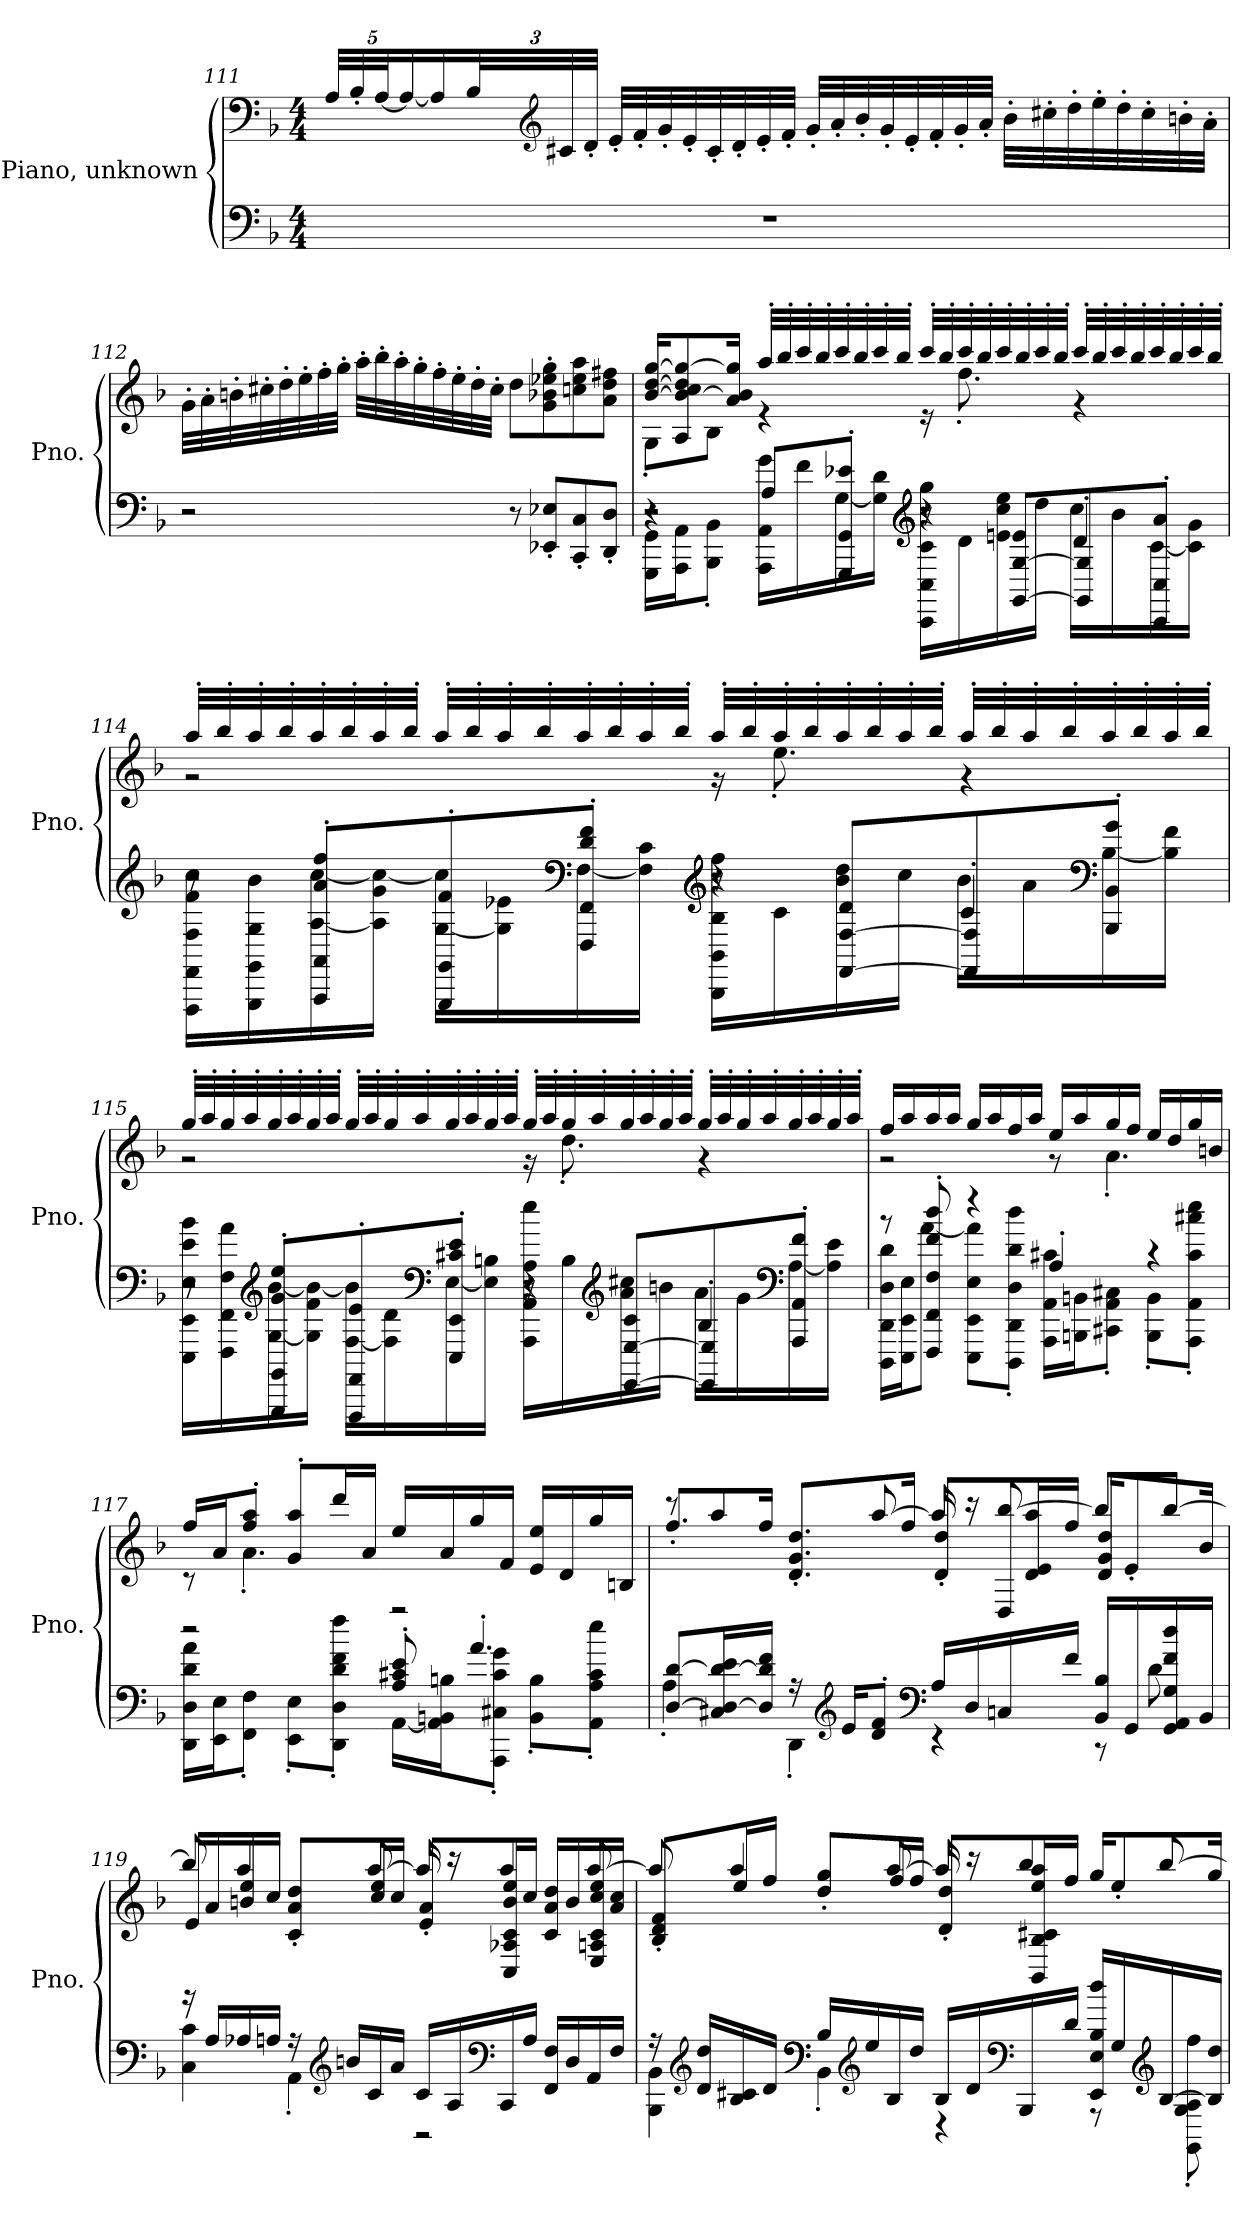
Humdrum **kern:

**kern	**kern
*part1	*part1
*staff2	*staff1
*I"Piano, unknown	*
*I'Pno.	*
!!LO:LB:g=z
*clefF4	*clefF4
*k[b-]	*k[b-]
*M4/4	*M4/4
*	*Xbrackettup
=111	=111
1r	40A/LLL
.	40B-'/
.	[40A/J
.	20A/_
.	16A/]
.	48B-/L
*	*clefG2
.	48c#X/
.	48d'/JJJ
.	32e'/LLL
.	32f'/
.	32g'/
.	32e'/
.	32c#'/
.	32d'/
.	32e'/
.	32f'/JJJ
.	32g'/LLL
.	32a'/
.	32b-'/
.	32g'/
.	32e'/
.	32f'/
.	32g'/
.	32a'/JJJ
.	32b-'\LLL
.	32cc#X'\
.	32dd'\
.	32ee'\
.	32dd'\
.	32cc#'\
.	32bn'\
.	32a'\JJJ
!!LO:LB:g=z
=112	=112
2r	32g'\LLL
.	32a'\
.	32bn'\
.	32cc#X'\
.	32dd'\
.	32ee'\
.	32ff'\
.	32gg'\JJJ
.	32aa'\LLL
.	32bb-'\
.	32aa'\
.	32gg'\
.	32ff'\
.	32ee'\
.	32dd'\
.	32cc#'\JJJ
8r	8dd\L
8EE-X/' 8E-X/'L	8g\' 8b-X\' 8ee-X\' 8gg\'
8CC/' 8C/'	8ccn\ 8ee-\ 8aa\
8DD/' 8D/'J	8a\ 8dd\ 8ff#X\J
!!LO:LB:g=z
=113	=113
*^	*^
*	*^	*	*
2r	16GGG\ 16GG\LL	4r	[16b-/ [16dd/ [16gg/KL	8G'\L
.	16AAA\ 16AA\J	.	8A/ 8b-/_ 8cc/ 8dd/] 8gg/_	.
.	8BBB-\' 8BB-\'J	.	.	8B-\J
.	.	.	16a/ 16b-/] 16gg/]Jk	.
.	16AAA\ 16AA\ 16g\LL	8A/L	32aa'/LLL	4r
.	.	.	32bb-'/	.
.	16f\	.	32ccc'/	.
.	.	.	32bb-'/	.
.	[16G\	8GGG/' 8GG/' 8e-X/'J	32ccc'/	.
.	.	.	32bb-'/	.
.	16G\] 16d\JJ	.	32ccc'/	.
.	.	.	32bb-'/JJJ	.
*clefG2	*	*	*	*
4r	16CC\ 16C\ 16c\ 16gg\LL	8r	32ccc'/LLL	16r
.	.	.	32bb-'/	.
.	16d\	.	32ccc'/	8.ff'\
.	.	.	32bb-'/	.
.	16e-\ 16cc\ 16ee\	[8GG/ [8G/ 8en/L	32ccc'/	.
.	.	.	32bb-'/	.
.	16dd\JJ	.	32ccc'/	.
.	.	.	32bb-'/JJJ	.
4d'/	16cc\LL	8GG/] 8G/]	32ccc'/LLL	4r
.	.	.	32bb-'/	.
.	16b-\	.	32ccc'/	.
.	.	.	32bb-'/	.
.	[16c\	8CC/' 8C/' 8a/'J	32ccc'/	.
.	.	.	32bb-'/	.
.	16c\] 16g\JJ	.	32ccc'/	.
.	.	.	32bb-'/JJJ	.
!!LO:PB:g=z	!!
=114	=114	=114	=114	=114
2r	16FFF\ 16FF\ 16F\ 16f\ 16cc\LL	8r	32aa'/LLL	2r
.	.	.	32bb-'/	.
.	16GGG\ 16GG\ 16G\ 16b-\	.	32aa'/	.
.	.	.	32bb-'/	.
.	[16A\ [16cc\	8AAA/' 8AA/' 8a/' 8ff/'L	32aa'/	.
.	.	.	32bb-'/	.
.	16A\] 16g\ 16cc\_JJ	.	32aa'/	.
.	.	.	32bb-'/JJJ	.
.	[16G\ 16cc\]LL	8GGG/' 8GG/' 8f/'	32aa'/LLL	.
.	.	.	32bb-'/	.
.	16G\] 16e-X\	.	32aa'/	.
.	.	.	32bb-'/	.
*clefF4	*	*	*	*
.	[16F\	8FFF/' 8FF/' 8d/' 8f/'J	32aa'/	.
.	.	.	32bb-'/	.
.	16F\] 16c\JJ	.	32aa'/	.
.	.	.	32bb-'/JJJ	.
*clefG2	*	*	*	*
4r	16BBB-\ 16BB-\ 16B-\ 16ff\LL	8r	32aa'/LLL	16r
.	.	.	32bb-'/	.
.	16c\	.	32aa'/	8.ee'\
.	.	.	32bb-'/	.
.	16b-\ 16dd\	[8FF/ [8F/ 8d/L	32aa'/	.
.	.	.	32bb-'/	.
.	16cc\JJ	.	32aa'/	.
.	.	.	32bb-'/JJJ	.
4c'/	16b-\LL	8FF/] 8F/]	32aa'/LLL	4r
.	.	.	32bb-'/	.
.	16a\	.	32aa'/	.
.	.	.	32bb-'/	.
*clefF4	*	*	*	*
.	[16B-\	8BBB-/' 8BB-/' 8g/'J	32aa'/	.
.	.	.	32bb-'/	.
.	16B-\] 16f\JJ	.	32aa'/	.
.	.	.	32bb-'/JJJ	.
!!LO:LB:g=z	!!
=115	=115	=115	=115	=115
2r	16EEE\ 16EE\ 16E\ 16e\ 16b-\LL	8r	32gg'/LLL	2r
.	.	.	32aa'/	.
.	16FFF\ 16FF\ 16F\ 16a\	.	32gg'/	.
.	.	.	32aa'/	.
*clefG2	*	*	*	*
.	[16G\ [16b-\	8GGG/' 8GG/' 8g/' 8ee/'L	32gg'/	.
.	.	.	32aa'/	.
.	16G\] 16f\ 16b-\_JJ	.	32gg'/	.
.	.	.	32aa'/JJJ	.
.	[16F\ 16b-\]LL	8FFF/' 8FF/' 8e/'	32gg'/LLL	.
.	.	.	32aa'/	.
.	16F\] 16d\	.	32gg'/	.
.	.	.	32aa'/	.
*clefF4	*	*	*	*
.	[16E\	8EEE/' 8EE/' 8c#X/' 8e/'J	32gg'/	.
.	.	.	32aa'/	.
.	16E\] 16Bn\JJ	.	32gg'/	.
.	.	.	32aa'/JJJ	.
4r	16AAA\ 16AA\ 16A\ 16ee\LL	8r	32gg'/LLL	16r
.	.	.	32aa'/	.
.	16B\	.	32gg'/	8.dd'\
.	.	.	32aa'/	.
*clefG2	*	*	*	*
.	16a\ 16cc#X\	[8EE/ [8E/ 8c#/L	32gg'/	.
.	.	.	32aa'/	.
.	16bn\JJ	.	32gg'/	.
.	.	.	32aa'/JJJ	.
4B'/	16a\LL	8EE/] 8E/]	32gg'/LLL	4r
.	.	.	32aa'/	.
.	16g\	.	32gg'/	.
.	.	.	32aa'/	.
*clefF4	*	*	*	*
.	[16A\	8AAA/' 8AA/' 8f/'J	32gg'/	.
.	.	.	32aa'/	.
.	16A\] 16e\JJ	.	32gg'/	.
.	.	.	32aa'/JJJ	.
*	*v	*v	*	*
!!LO:LB:g=z	!!
=116	=116	=116	=116
8r	16DDD\ 16DD\ 16D\ 16d\LL	16ff/LL	2r
.	16EEE\ 16EE\ 16E\J	16aa/	.
8FFF/' 8FF/' 8F/' 8f/' 8dd/'	[8a\J	16aa/	.
.	.	16aa/JJ	.
4r	8EEE\ 8EE\ 8E\ 8a\]L	16gg/LL	.
.	.	16aa/	.
.	8DDD\' 8DD\' 8D\' 8d\' 8dd\'J	16ff/	.
.	.	16aa/JJ	.
4A'/	16AAA\ 16AA\ 16c#X\LL	16ee/LL	8r
.	16BBBn\ 16BBn\J	16aa/	.
.	8CC#X\' 8AA\' 8C#X\'J	16gg/	4.a'\
.	.	16ff/JJ	.
4r	8BBB\' 8BB\'L	16ee/LL	.
.	.	16dd/	.
.	8AAA\' 8AA\' 8c#\' 8cc#X\' 8ee\'J	16gg/	.
.	.	16bn/JJ	.
=117	=117	=117	=117
2r	16DD\ 16D\ 16d\ 16a\LL	16ff/LL	8r
.	16EE\ 16E\J	16a/J	.
.	8FF\' 8F\'J	8ff/' 8aa/'J	4.a'\
.	8EE\' 8E\'L	8g/' 8aa/'L	.
.	8DD\' 8D\' 8d\' 8f\' 8ff\'J	16ddd/L	.
.	.	16a/JJ	.
8A/' 8c#X/' 8e/'	[16AA\LL	16ee/LL	2r
.	16AA\] 16BBn\ 16Bn\J	16a/	.
4.a'/	8AAA\' 8C#X\' 8c#\' 8g\'J	16gg/	.
.	.	16f/JJ	.
.	8BB\' 8B\'L	16e/ 16ee/LL	.
.	.	16d/	.
.	8AA\' 8A\' 8c#\' 8ee\'J	16gg/	.
.	.	16Bn/JJ	.
!!LO:LB:g=z	!!
=118	=118	=118	=118
[8D/ [8d/L	4A'\	8r	8.ff'/L
16C#X/ 16D/_ 16d/_ 16e/L	.	4aa/	.
16D/] 16d/] 16f/JJ	.	.	16ff/Jk
16r	4DD'\	.	8.d/' 8.g/' 8.dd/'L
*clefG2	*	*	*
16e/KL	.	.	.
8d/' 8f/'J	.	[8aa/	.
.	.	.	16ff/Jk
*clefF4	*	*	*
16A/LL	4r	16aa/]	8d/' 8dd/'L
16D/	.	16r	.
16Cn/	.	8D/ [8bb-/	16d/ 16e/ 16aa/L
16f/JJ	.	.	16ff/JJ
16BB-/ 16B-/LL	8r	8bb-/L]	16d/ 16g/ 16dd/KL
16GG/	.	.	8e'/
16GG/ 16AA/ 16G/ 16f/ 16dd/	8d\	[8bb-/J	.
16BB-/JJ	.	.	16b-/Jk
!!LO:LB:g=z	!!
=119	=119	=119	=119
16r	4C\ 4c\	8bb-/]	16e/LL
16A/LL	.	.	16a/
16A-X/	.	4aa/	16bn/ 16ee/
16An/JJ	.	.	16cc/JJ
16r	4AA'\	.	8c/' 8a/' 8dd/'L
*clefG2	*	*	*
16bn/LL	.	.	.
16c/	.	[8aa/	16cc/ 16ee/L
16a/JJ	.	.	16cc/JJ
16c/LL	2r	16aa/]	8e/' 8a/'L
16A/	.	16r	.
*clefF4	*	*	*
16CC/	.	4aa/	16C/ 16A-X/ 16c/ 16b/ 16ee/L
16A/JJ	.	.	16cc/JJ
16FF/ 16F/LL	.	.	16c/ 16a/ 16dd/LL
16D/	.	.	16b/
16AA/	.	[8aa/	16E/ 16An/ 16c/ 16cc/ 16ee/
16F/JJ	.	.	16a/ 16cc/JJ
!!LO:LB:g=z	!!
=120	=120	=120	=120
16r	4BBB-\ 4BB-\	8aa/]	8B-/' 8d/' 8f/'L
*clefG2	*	*	*
16d/ 16dd/LL	.	.	.
16B-/ 16c#X/	.	4aa/	16ee/L
16d/JJ	.	.	16ff/JJ
*clefF4	*	*	*
16B-/LL	4BB-'\	.	8dd/' 8gg/'L
*clefG2	*	*	*
16ee/	.	.	.
16B-/	.	[8aa/	16ff/L
16dd/JJ	.	.	16ff/JJ
16B-/LL	4r	16aa/]	8d/' 8dd/'L
16d/	.	16r	.
*clefF4	*	*	*
16BBB-/	.	4bb-/	16BB-/ 16B-/ 16c#X/ 16ee/ 16aa/L
16d/JJ	.	.	16ff/JJ
16EE/ 16E/ 16B-/ 16dd/LL	8r	.	16gg/KL
16G/	.	.	8ee'/
*clefG2	*	*	*
[16B-/	8GG\' 8G\' 8A\' 8ff\'	[8bb-/	.
16B-/] 16dd/JJ	.	.	16gg/Jk
*v	*v	*	*
*	*v	*v
=	=
*-	*-
